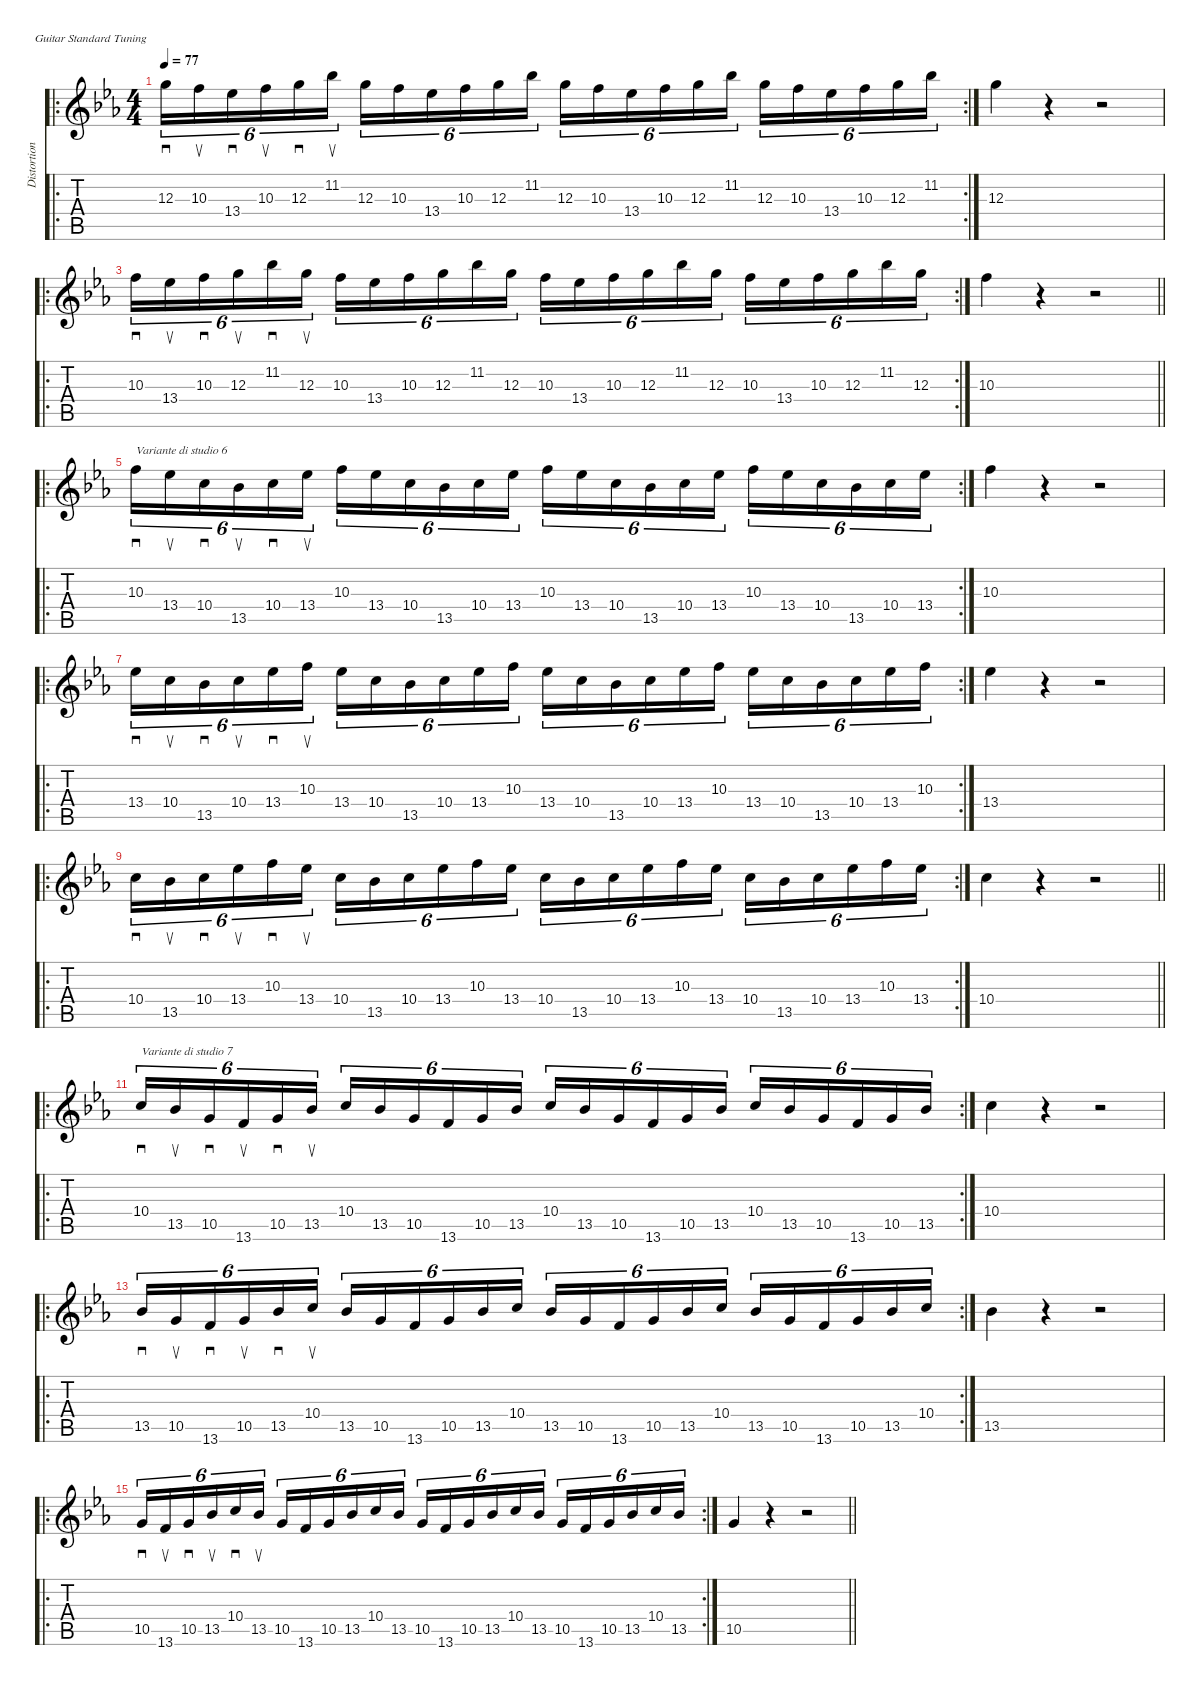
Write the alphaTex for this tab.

\defaultSystemsLayout 4
\hideDynamics
\bracketExtendMode nobrackets
\otherSystemsTrackNameOrientation horizontal
\defaultBarNumberDisplay FirstOfSystem
\track ("Distortion Guitar" "Distortion") {instrument distortionguitar}
\staff {score tabs}
\tuning (E4 B3 G3 D3 A2 E2)
\ro
\rc 2
\ts (4 4)
\tempo 77
\clef g2
\ks cminor
12.3{acc forcenatural}.16{sd tu (6 4) dy mf beam Down} 10.3{acc forcenatural}.16{su tu (6 4) beam Down} 13.4{acc b}.16{sd tu (6 4) beam Down} 10.3{acc forcenatural}.16{su tu (6 4) beam Down} 12.3{acc forcenatural}.16{sd tu (6 4) beam Down} 11.2{acc b}.16{su tu (6 4) beam Down} 12.3{acc forcenatural}.16{tu (6 4) beam Down} 10.3{acc forcenatural}.16{tu (6 4) beam Down} 13.4{acc b}.16{tu (6 4) beam Down} 10.3{acc forcenatural}.16{tu (6 4) beam Down} 12.3{acc forcenatural}.16{tu (6 4) beam Down} 11.2{acc b}.16{tu (6 4) beam Down} 12.3{acc forcenatural}.16{tu (6 4) beam Down} 10.3{acc forcenatural}.16{tu (6 4) beam Down} 13.4{acc b}.16{tu (6 4) beam Down} 10.3{acc forcenatural}.16{tu (6 4) beam Down} 12.3{acc forcenatural}.16{tu (6 4) beam Down} 11.2{acc b}.16{tu (6 4) beam Down} 12.3{acc forcenatural}.16{tu (6 4) beam Down} 10.3{acc forcenatural}.16{tu (6 4) beam Down} 13.4{acc b}.16{tu (6 4) beam Down} 10.3{acc forcenatural}.16{tu (6 4) beam Down} 12.3{acc forcenatural}.16{tu (6 4) beam Down} 11.2{acc b}.16{tu (6 4) beam Down} |
12.3{acc forcenatural}.4{beam Down} r.4{beam Down} r.2{beam Down} |
\ro
\rc 2
10.3{acc forcenatural}.16{sd tu (6 4) beam Down} 13.4{acc b}.16{su tu (6 4) beam Down} 10.3{acc forcenatural}.16{sd tu (6 4) beam Down} 12.3{acc forcenatural}.16{su tu (6 4) beam Down} 11.2{acc b}.16{sd tu (6 4) beam Down} 12.3{acc forcenatural}.16{su tu (6 4) beam Down} 10.3{acc forcenatural}.16{tu (6 4) beam Down} 13.4{acc b}.16{tu (6 4) beam Down} 10.3{acc forcenatural}.16{tu (6 4) beam Down} 12.3{acc forcenatural}.16{tu (6 4) beam Down} 11.2{acc b}.16{tu (6 4) beam Down} 12.3{acc forcenatural}.16{tu (6 4) beam Down} 10.3{acc forcenatural}.16{tu (6 4) beam Down} 13.4{acc b}.16{tu (6 4) beam Down} 10.3{acc forcenatural}.16{tu (6 4) beam Down} 12.3{acc forcenatural}.16{tu (6 4) beam Down} 11.2{acc b}.16{tu (6 4) beam Down} 12.3{acc forcenatural}.16{tu (6 4) beam Down} 10.3{acc forcenatural}.16{tu (6 4) beam Down} 13.4{acc b}.16{tu (6 4) beam Down} 10.3{acc forcenatural}.16{tu (6 4) beam Down} 12.3{acc forcenatural}.16{tu (6 4) beam Down} 11.2{acc b}.16{tu (6 4) beam Down} 12.3{acc forcenatural}.16{tu (6 4) beam Down} |
\barLineRight lightlight
10.3{acc forcenatural}.4{beam Down} r.4{beam Down} r.2{beam Down} |
\ro
\rc 2
10.3{acc forcenatural}.16{sd tu (6 4) txt "Variante di studio 6" beam Down} 13.4{acc b}.16{su tu (6 4) beam Down} 10.4{acc forcenatural}.16{sd tu (6 4) beam Down} 13.5{acc b}.16{su tu (6 4) beam Down} 10.4{acc forcenatural}.16{sd tu (6 4) beam Down} 13.4{acc b}.16{su tu (6 4) beam Down} 10.3{acc forcenatural}.16{tu (6 4) beam Down} 13.4{acc b}.16{tu (6 4) beam Down} 10.4{acc forcenatural}.16{tu (6 4) beam Down} 13.5{acc b}.16{tu (6 4) beam Down} 10.4{acc forcenatural}.16{tu (6 4) beam Down} 13.4{acc b}.16{tu (6 4) beam Down} 10.3{acc forcenatural}.16{tu (6 4) beam Down} 13.4{acc b}.16{tu (6 4) beam Down} 10.4{acc forcenatural}.16{tu (6 4) beam Down} 13.5{acc b}.16{tu (6 4) beam Down} 10.4{acc forcenatural}.16{tu (6 4) beam Down} 13.4{acc b}.16{tu (6 4) beam Down} 10.3{acc forcenatural}.16{tu (6 4) beam Down} 13.4{acc b}.16{tu (6 4) beam Down} 10.4{acc forcenatural}.16{tu (6 4) beam Down} 13.5{acc b}.16{tu (6 4) beam Down} 10.4{acc forcenatural}.16{tu (6 4) beam Down} 13.4{acc b}.16{tu (6 4) beam Down} |
10.3{acc forcenatural}.4{beam Down} r.4{beam Down} r.2{beam Down} |
\ro
\rc 2
13.4{acc b}.16{sd tu (6 4) beam Down} 10.4{acc forcenatural}.16{su tu (6 4) beam Down} 13.5{acc b}.16{sd tu (6 4) beam Down} 10.4{acc forcenatural}.16{su tu (6 4) beam Down} 13.4{acc b}.16{sd tu (6 4) beam Down} 10.3{acc forcenatural}.16{su tu (6 4) beam Down} 13.4{acc b}.16{tu (6 4) beam Down} 10.4{acc forcenatural}.16{tu (6 4) beam Down} 13.5{acc b}.16{tu (6 4) beam Down} 10.4{acc forcenatural}.16{tu (6 4) beam Down} 13.4{acc b}.16{tu (6 4) beam Down} 10.3{acc forcenatural}.16{tu (6 4) beam Down} 13.4{acc b}.16{tu (6 4) beam Down} 10.4{acc forcenatural}.16{tu (6 4) beam Down} 13.5{acc b}.16{tu (6 4) beam Down} 10.4{acc forcenatural}.16{tu (6 4) beam Down} 13.4{acc b}.16{tu (6 4) beam Down} 10.3{acc forcenatural}.16{tu (6 4) beam Down} 13.4{acc b}.16{tu (6 4) beam Down} 10.4{acc forcenatural}.16{tu (6 4) beam Down} 13.5{acc b}.16{tu (6 4) beam Down} 10.4{acc forcenatural}.16{tu (6 4) beam Down} 13.4{acc b}.16{tu (6 4) beam Down} 10.3{acc forcenatural}.16{tu (6 4) beam Down} |
13.4{acc b}.4{beam Down} r.4{beam Down} r.2{beam Down} |
\ro
\rc 2
10.4{acc forcenatural}.16{sd tu (6 4) beam Down} 13.5{acc b}.16{su tu (6 4) beam Down} 10.4{acc forcenatural}.16{sd tu (6 4) beam Down} 13.4{acc b}.16{su tu (6 4) beam Down} 10.3{acc forcenatural}.16{sd tu (6 4) beam Down} 13.4{acc b}.16{su tu (6 4) beam Down} 10.4{acc forcenatural}.16{tu (6 4) beam Down} 13.5{acc b}.16{tu (6 4) beam Down} 10.4{acc forcenatural}.16{tu (6 4) beam Down} 13.4{acc b}.16{tu (6 4) beam Down} 10.3{acc forcenatural}.16{tu (6 4) beam Down} 13.4{acc b}.16{tu (6 4) beam Down} 10.4{acc forcenatural}.16{tu (6 4) beam Down} 13.5{acc b}.16{tu (6 4) beam Down} 10.4{acc forcenatural}.16{tu (6 4) beam Down} 13.4{acc b}.16{tu (6 4) beam Down} 10.3{acc forcenatural}.16{tu (6 4) beam Down} 13.4{acc b}.16{tu (6 4) beam Down} 10.4{acc forcenatural}.16{tu (6 4) beam Down} 13.5{acc b}.16{tu (6 4) beam Down} 10.4{acc forcenatural}.16{tu (6 4) beam Down} 13.4{acc b}.16{tu (6 4) beam Down} 10.3{acc forcenatural}.16{tu (6 4) beam Down} 13.4{acc b}.16{tu (6 4) beam Down} |
\barLineRight lightlight
10.4{acc forcenatural}.4{beam Down} r.4{beam Down} r.2{beam Down} |
\ro
\rc 2
10.4{acc forcenatural}.16{sd tu (6 4) txt "Variante di studio 7" beam Up} 13.5{acc b}.16{su tu (6 4) beam Up} 10.5{acc forcenatural}.16{sd tu (6 4) beam Up} 13.6{acc forcenatural}.16{su tu (6 4) beam Up} 10.5{acc forcenatural}.16{sd tu (6 4) beam Up} 13.5{acc b}.16{su tu (6 4) beam Up} 10.4{acc forcenatural}.16{tu (6 4) beam Up} 13.5{acc b}.16{tu (6 4) beam Up} 10.5{acc forcenatural}.16{tu (6 4) beam Up} 13.6{acc forcenatural}.16{tu (6 4) beam Up} 10.5{acc forcenatural}.16{tu (6 4) beam Up} 13.5{acc b}.16{tu (6 4) beam Up} 10.4{acc forcenatural}.16{tu (6 4) beam Up} 13.5{acc b}.16{tu (6 4) beam Up} 10.5{acc forcenatural}.16{tu (6 4) beam Up} 13.6{acc forcenatural}.16{tu (6 4) beam Up} 10.5{acc forcenatural}.16{tu (6 4) beam Up} 13.5{acc b}.16{tu (6 4) beam Up} 10.4{acc forcenatural}.16{tu (6 4) beam Up} 13.5{acc b}.16{tu (6 4) beam Up} 10.5{acc forcenatural}.16{tu (6 4) beam Up} 13.6{acc forcenatural}.16{tu (6 4) beam Up} 10.5{acc forcenatural}.16{tu (6 4) beam Up} 13.5{acc b}.16{tu (6 4) beam Up} |
10.4{acc forcenatural}.4{beam Down} r.4{beam Down} r.2{beam Down} |
\ro
\rc 2
13.5{acc b}.16{sd tu (6 4) beam Up} 10.5{acc forcenatural}.16{su tu (6 4) beam Up} 13.6{acc forcenatural}.16{sd tu (6 4) beam Up} 10.5{acc forcenatural}.16{su tu (6 4) beam Up} 13.5{acc b}.16{sd tu (6 4) beam Up} 10.4{acc forcenatural}.16{su tu (6 4) beam Up} 13.5{acc b}.16{tu (6 4) beam Up} 10.5{acc forcenatural}.16{tu (6 4) beam Up} 13.6{acc forcenatural}.16{tu (6 4) beam Up} 10.5{acc forcenatural}.16{tu (6 4) beam Up} 13.5{acc b}.16{tu (6 4) beam Up} 10.4{acc forcenatural}.16{tu (6 4) beam Up} 13.5{acc b}.16{tu (6 4) beam Up} 10.5{acc forcenatural}.16{tu (6 4) beam Up} 13.6{acc forcenatural}.16{tu (6 4) beam Up} 10.5{acc forcenatural}.16{tu (6 4) beam Up} 13.5{acc b}.16{tu (6 4) beam Up} 10.4{acc forcenatural}.16{tu (6 4) beam Up} 13.5{acc b}.16{tu (6 4) beam Up} 10.5{acc forcenatural}.16{tu (6 4) beam Up} 13.6{acc forcenatural}.16{tu (6 4) beam Up} 10.5{acc forcenatural}.16{tu (6 4) beam Up} 13.5{acc b}.16{tu (6 4) beam Up} 10.4{acc forcenatural}.16{tu (6 4) beam Up} |
13.5{acc b}.4{beam Down} r.4{beam Down} r.2{beam Down} |
\ro
\rc 2
10.5{acc forcenatural}.16{sd tu (6 4) beam Up} 13.6{acc forcenatural}.16{su tu (6 4) beam Up} 10.5{acc forcenatural}.16{sd tu (6 4) beam Up} 13.5{acc b}.16{su tu (6 4) beam Up} 10.4{acc forcenatural}.16{sd tu (6 4) beam Up} 13.5{acc b}.16{su tu (6 4) beam Up} 10.5{acc forcenatural}.16{tu (6 4) beam Up} 13.6{acc forcenatural}.16{tu (6 4) beam Up} 10.5{acc forcenatural}.16{tu (6 4) beam Up} 13.5{acc b}.16{tu (6 4) beam Up} 10.4{acc forcenatural}.16{tu (6 4) beam Up} 13.5{acc b}.16{tu (6 4) beam Up} 10.5{acc forcenatural}.16{tu (6 4) beam Up} 13.6{acc forcenatural}.16{tu (6 4) beam Up} 10.5{acc forcenatural}.16{tu (6 4) beam Up} 13.5{acc b}.16{tu (6 4) beam Up} 10.4{acc forcenatural}.16{tu (6 4) beam Up} 13.5{acc b}.16{tu (6 4) beam Up} 10.5{acc forcenatural}.16{tu (6 4) beam Up} 13.6{acc forcenatural}.16{tu (6 4) beam Up} 10.5{acc forcenatural}.16{tu (6 4) beam Up} 13.5{acc b}.16{tu (6 4) beam Up} 10.4{acc forcenatural}.16{tu (6 4) beam Up} 13.5{acc b}.16{tu (6 4) beam Up} |
\barLineRight lightlight
10.5{acc forcenatural}.4{beam Up} r.4{beam Up} r.2{beam Up}
